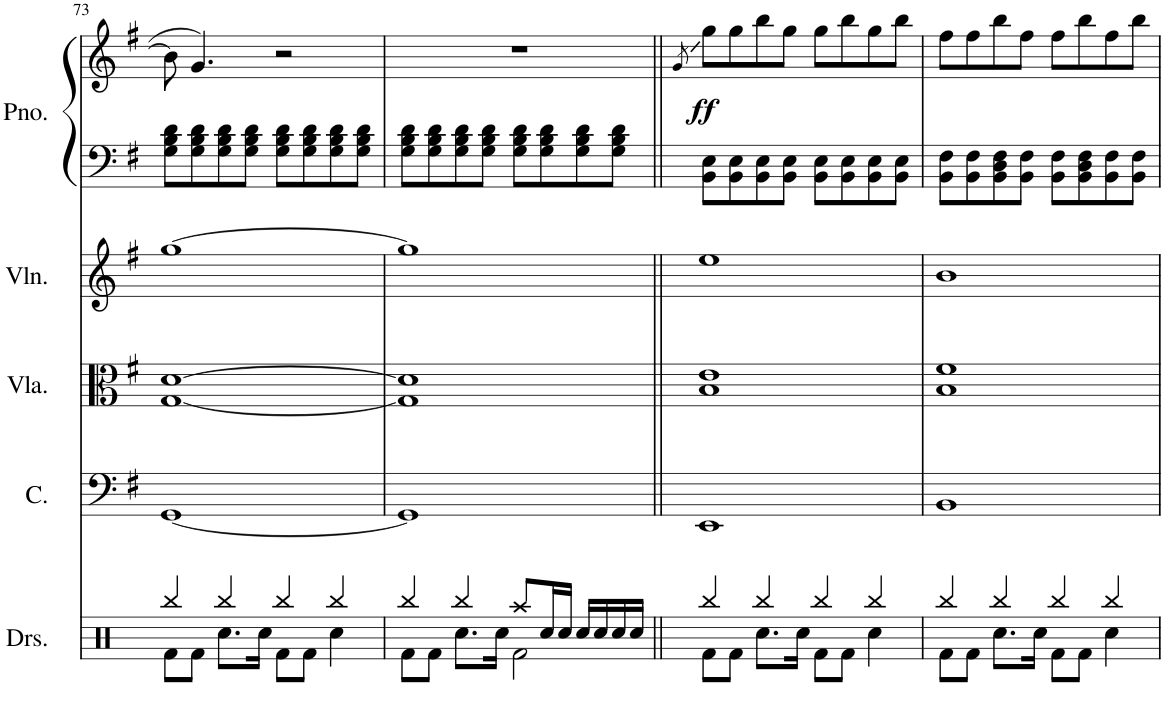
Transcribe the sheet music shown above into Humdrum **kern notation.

**kern	**kern	**kern	**kern	**kern	**dynam
*part4	*part3	*part2	*part1	*part1	*part1
*staff5	*staff4	*staff3	*staff2	*staff1	*staff1/2
*I"Cello	*I"Viola	*I"Violin	*I"Piano	*	*
*I'C.	*I'Vla.	*I'Vln.	*I'Pno.	*	*
!!LO:PB:g=z
*clefF4	*clefC3	*clefG2	*clefF4	*clefG2	*
*k[f#]	*k[f#]	*k[f#]	*k[f#]	*k[f#]	*
*M4/4	*M4/4	*M4/4	*M4/4	*M4/4	*
=73	=73	=73	=73	=73	=73
[1GG	[1G [1d	[1gg	8G\ 8B\ 8d\L	8b\]	.
.	.	.	8G\ 8B\ 8d\	4.g/	.
.	.	.	8G\ 8B\ 8d\	.	.
.	.	.	8G\ 8B\ 8d\J	.	.
.	.	.	8G\ 8B\ 8d\L	2r	.
.	.	.	8G\ 8B\ 8d\	.	.
.	.	.	8G\ 8B\ 8d\	.	.
.	.	.	8G\ 8B\ 8d\J	.	.
=74	=74	=74	=74	=74	=74
1GG]	1G] 1d]	1gg]	8G\ 8B\ 8d\L	1r	.
.	.	.	8G\ 8B\ 8d\	.	.
.	.	.	8G\ 8B\ 8d\	.	.
.	.	.	8G\ 8B\ 8d\J	.	.
.	.	.	8G\ 8B\ 8d\L	.	.
.	.	.	8G\ 8B\ 8d\	.	.
.	.	.	8G\ 8B\ 8d\	.	.
.	.	.	8G\ 8B\ 8d\J	.	.
=75||	=75||	=75||	=75||	=75||	=75||
.	.	.	.	8qg/	.
!	!	!	!	!	!LO:DY:b
1EE	1B 1e	1ee	8BB\ 8E\L	8gg\L	ff
.	.	.	8BB\ 8E\	8gg\	.
.	.	.	8BB\ 8E\	8bb\	.
.	.	.	8BB\ 8E\J	8gg\J	.
.	.	.	8BB\ 8E\L	8gg\L	.
.	.	.	8BB\ 8E\	8bb\	.
.	.	.	8BB\ 8E\	8gg\	.
.	.	.	8BB\ 8E\J	8bb\J	.
=76	=76	=76	=76	=76	=76
1BB	1B 1f#	1b	8BB\ 8F#\L	8ff#\L	.
.	.	.	8BB\ 8F#\	8ff#\	.
.	.	.	8BB\ 8D\ 8F#\	8bb\	.
.	.	.	8BB\ 8F#\J	8ff#\J	.
.	.	.	8BB\ 8F#\L	8ff#\L	.
.	.	.	8BB\ 8D\ 8F#\	8bb\	.
.	.	.	8BB\ 8F#\	8ff#\	.
.	.	.	8BB\ 8F#\J	8bb\J	.
=	=	=	=	=	=
*-	*-	*-	*-	*-	*-
